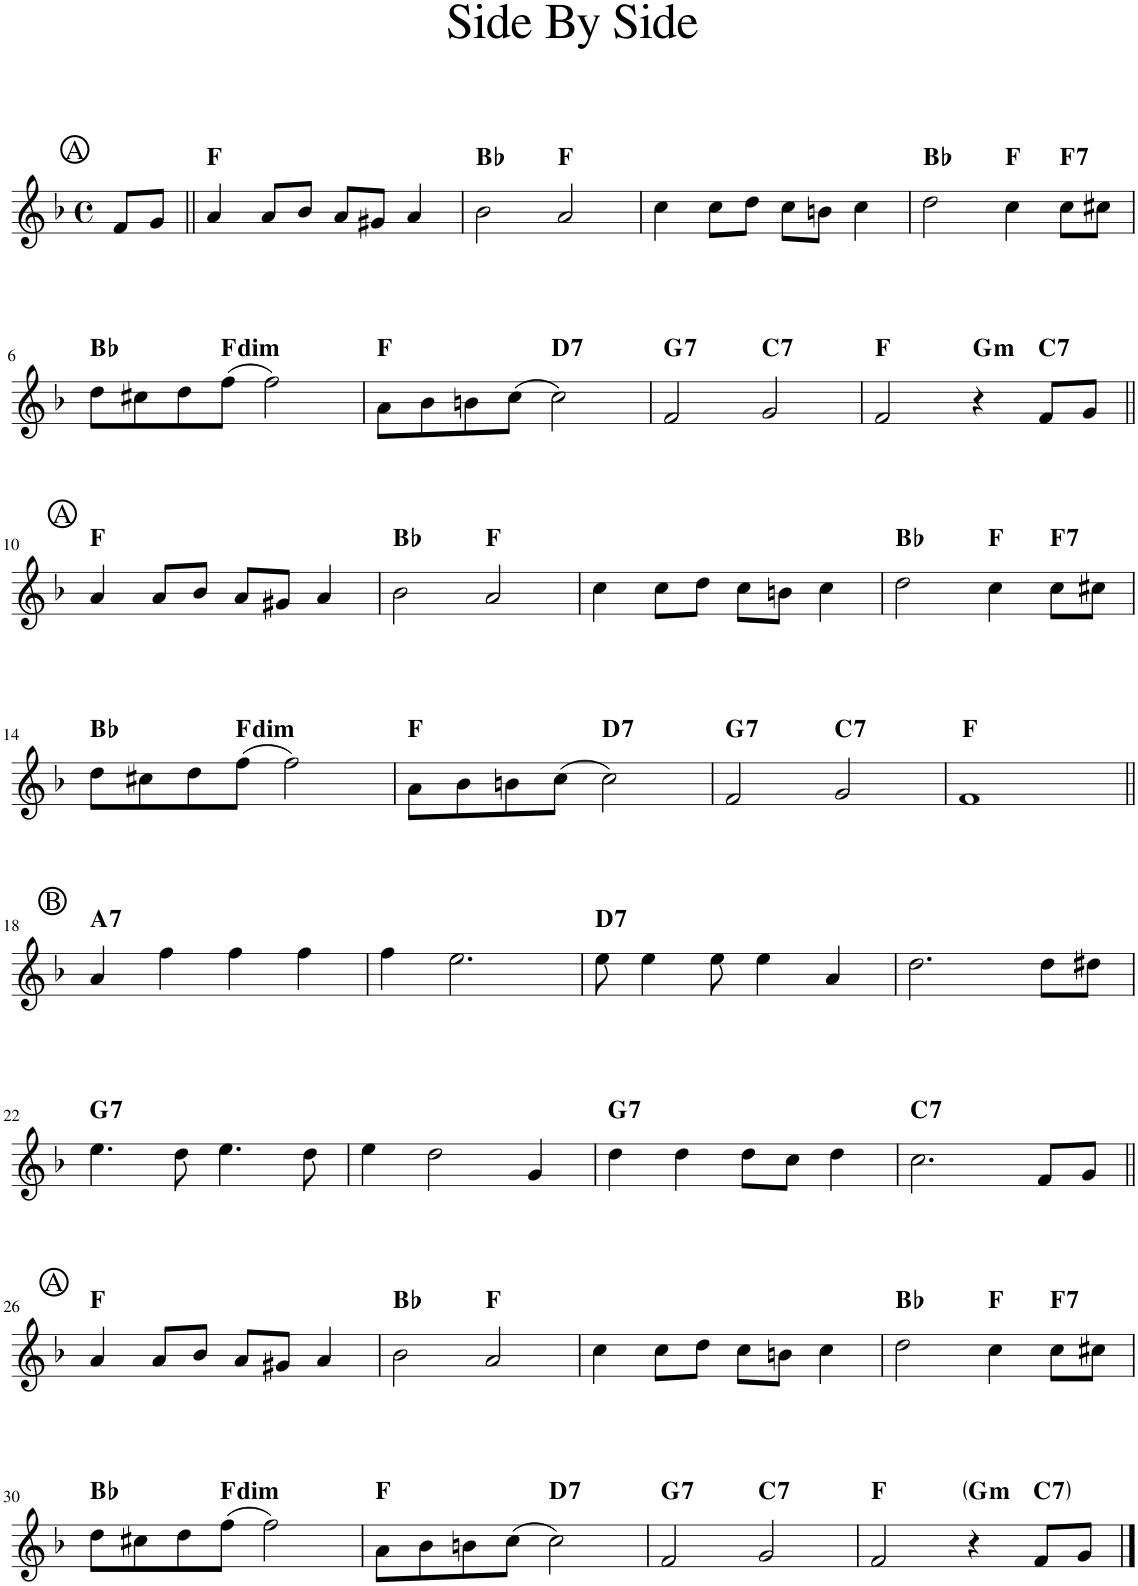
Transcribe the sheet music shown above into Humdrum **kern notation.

**kern	**harte
*part1	*part1
*staff1	*
*I"Piano	*
*I'Pno.	*
*clefG2	*
*k[b-]	*
*M4/4	*
*met(c)	*
=1	=1
8f/L	.
8g/J	.
=2||	=2||
!LO:TX:a:t=A	!
4a/	F:maj
8a/L	.
8b-/J	.
8a/L	.
8g#X/J	.
4a/	.
=3	=3
2b-\	Bb:maj
2a/	F:maj
=4	=4
4cc\	.
8cc\L	.
8dd\J	.
8cc\L	.
8bn\J	.
4cc\	.
=5	=5
2dd\	Bb:maj
4cc\	F:maj
!	!LO:H:kt=7
8cc\L	F:7
8cc#X\J	.
!!LO:LB:g=z
=6	=6
8dd\L	Bb:maj
8cc#X\	.
8dd\	.
!	!LO:H:kt=dim
(8ff\J	F:dim
2ff\)	.
=7	=7
8a\L	F:maj
8b-\	.
8bn\	.
(8cc\J	.
!	!LO:H:kt=7
2cc\)	D:7
=8	=8
!	!LO:H:kt=7
2f/	G:7
!	!LO:H:kt=7
2g/	C:7
=9	=9
2f/	F:maj
!	!LO:H:kt=m
4r	G:min
!	!LO:H:kt=7
8f/L	C:7
8g/J	.
!!LO:LB:g=z
=10||	=10||
!LO:TX:a:t=A	!
4a/	F:maj
8a/L	.
8b-/J	.
8a/L	.
8g#X/J	.
4a/	.
=11	=11
2b-\	Bb:maj
2a/	F:maj
=12	=12
4cc\	.
8cc\L	.
8dd\J	.
8cc\L	.
8bn\J	.
4cc\	.
=13	=13
2dd\	Bb:maj
4cc\	F:maj
!	!LO:H:kt=7
8cc\L	F:7
8cc#X\J	.
!!LO:LB:g=z
=14	=14
8dd\L	Bb:maj
8cc#X\	.
8dd\	.
!	!LO:H:kt=dim
(8ff\J	F:dim
2ff\)	.
=15	=15
8a\L	F:maj
8b-\	.
8bn\	.
(8cc\J	.
!	!LO:H:kt=7
2cc\)	D:7
=16	=16
!	!LO:H:kt=7
2f/	G:7
!	!LO:H:kt=7
2g/	C:7
=17	=17
1f	F:maj
!!LO:LB:g=z
=18||	=18||
!LO:TX:a:t=B	!LO:H:kt=7
4a/	A:7
4ff\	.
4ff\	.
4ff\	.
=19	=19
4ff\	.
2.ee\	.
=20	=20
!	!LO:H:kt=7
8ee\	D:7
4ee\	.
8ee\	.
4ee\	.
4a/	.
=21	=21
2.dd\	.
8dd\L	.
8dd#X\J	.
!!LO:LB:g=z
=22	=22
!	!LO:H:kt=7
4.ee\	G:7
8dd\	.
4.ee\	.
8dd\	.
=23	=23
4ee\	.
2dd\	.
4g/	.
=24	=24
!	!LO:H:kt=7
4dd\	G:7
4dd\	.
8dd\L	.
8cc\J	.
4dd\	.
=25	=25
!	!LO:H:kt=7
2.cc\	C:7
8f/L	.
8g/J	.
!!LO:LB:g=z
=26||	=26||
!LO:TX:a:t=A	!
4a/	F:maj
8a/L	.
8b-/J	.
8a/L	.
8g#X/J	.
4a/	.
=27	=27
2b-\	Bb:maj
2a/	F:maj
=28	=28
4cc\	.
8cc\L	.
8dd\J	.
8cc\L	.
8bn\J	.
4cc\	.
=29	=29
2dd\	Bb:maj
4cc\	F:maj
!	!LO:H:kt=7
8cc\L	F:7
8cc#X\J	.
!!LO:LB:g=z
=30	=30
8dd\L	Bb:maj
8cc#X\	.
8dd\	.
!	!LO:H:kt=dim
(8ff\J	F:dim
2ff\)	.
=31	=31
8a\L	F:maj
8b-\	.
8bn\	.
(8cc\J	.
!	!LO:H:kt=7
2cc\)	D:7
=32	=32
!	!LO:H:kt=7
2f/	G:7
!	!LO:H:kt=7
2g/	C:7
=33	=33
2f/	F:maj
!	!LO:H:kt=m
4r	G:min
!	!LO:H:kt=7
8f/L	C:7
8g/J	.
==	==
*-	*-
